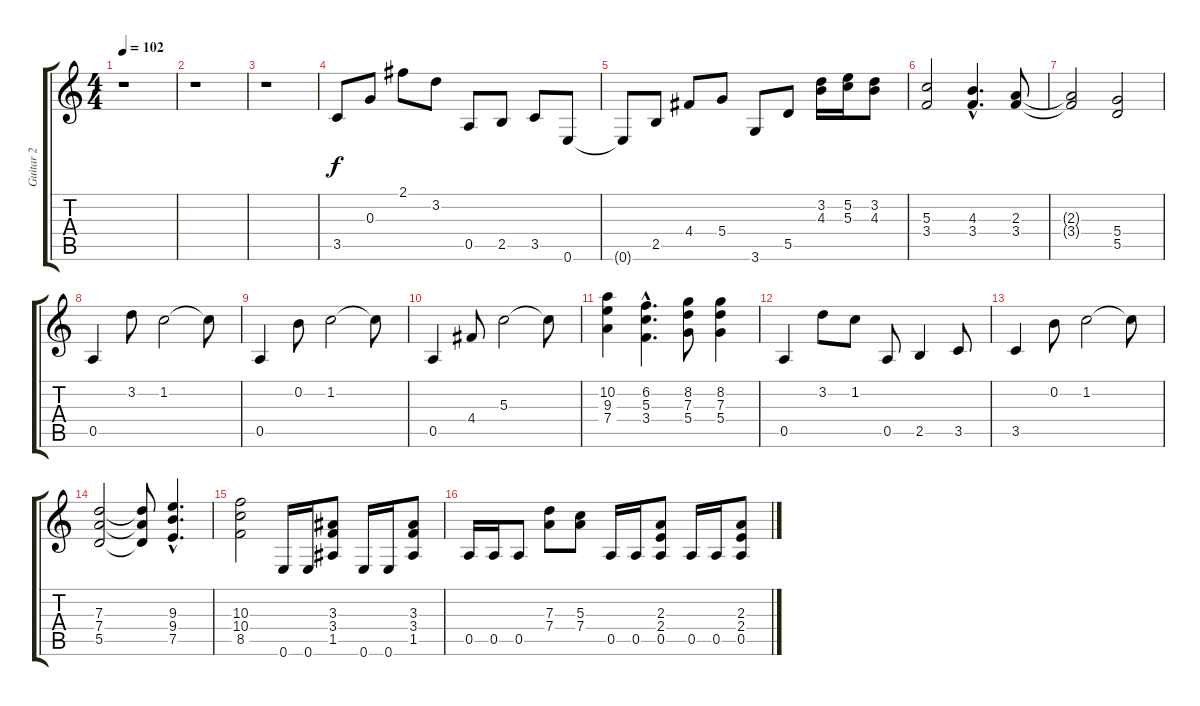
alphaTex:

\track ("Guitar 2" "Guitar 2") {instrument distortionguitar}
\staff {score tabs}
\tuning (E4 B3 G3 D3 A2 E2) {hide}
\ts (4 4)
\tempo 102
\clef g2
\ks c
r.1{dy f} |
r.1 |
r.1 |
3.5.8 0.3.8 2.1.8 3.2.8 0.5.8 2.5.8 3.5.8 0.6.8 |
0.6{t}.8 2.5.8 4.4.8 5.4.8 3.6.8 5.5.8 (3.2 4.3).16 (5.2 5.3).16 (3.2 4.3).8 |
(5.3 3.4).2 (4.3{hac} 3.4{hac}).4{d} (2.3 3.4).8 |
(2.3{t} 3.4{t}).2 (5.4 5.5).2 |
0.5.4 3.2.8 1.2.2 1.2{t}.8 |
0.5.4 0.2.8 1.2.2 1.2{t}.8 |
0.5.4 4.4.8 5.3.2 5.3{t}.8 |
(10.2 9.3 7.4).4 (6.2{hac} 5.3{hac} 3.4{hac}).4{d} (8.2 7.3 5.4).8 (8.2 7.3 5.4).4 |
0.5.4 3.2.8 1.2.8 0.5.8 2.5.4 3.5.8 |
3.5.4 0.2.8 1.2.2 1.2{t}.8 |
(7.3 7.4 5.5).2 (7.3{t} 7.4{t} 5.5{t}).8 (9.3{hac} 9.4{hac} 7.5{hac}).4{d} |
(10.3 10.4 8.5).2 0.6.16 0.6.16 (3.3 3.4 1.5).8 0.6.16 0.6.16 (3.3 3.4 1.5).8 |
0.5.16 0.5.16 0.5.8 (7.3 7.4).8 (5.3 7.4).8 0.5.16 0.5.16 (2.3 2.4 0.5).8 0.5.16 0.5.16 (2.3 2.4 0.5).8
